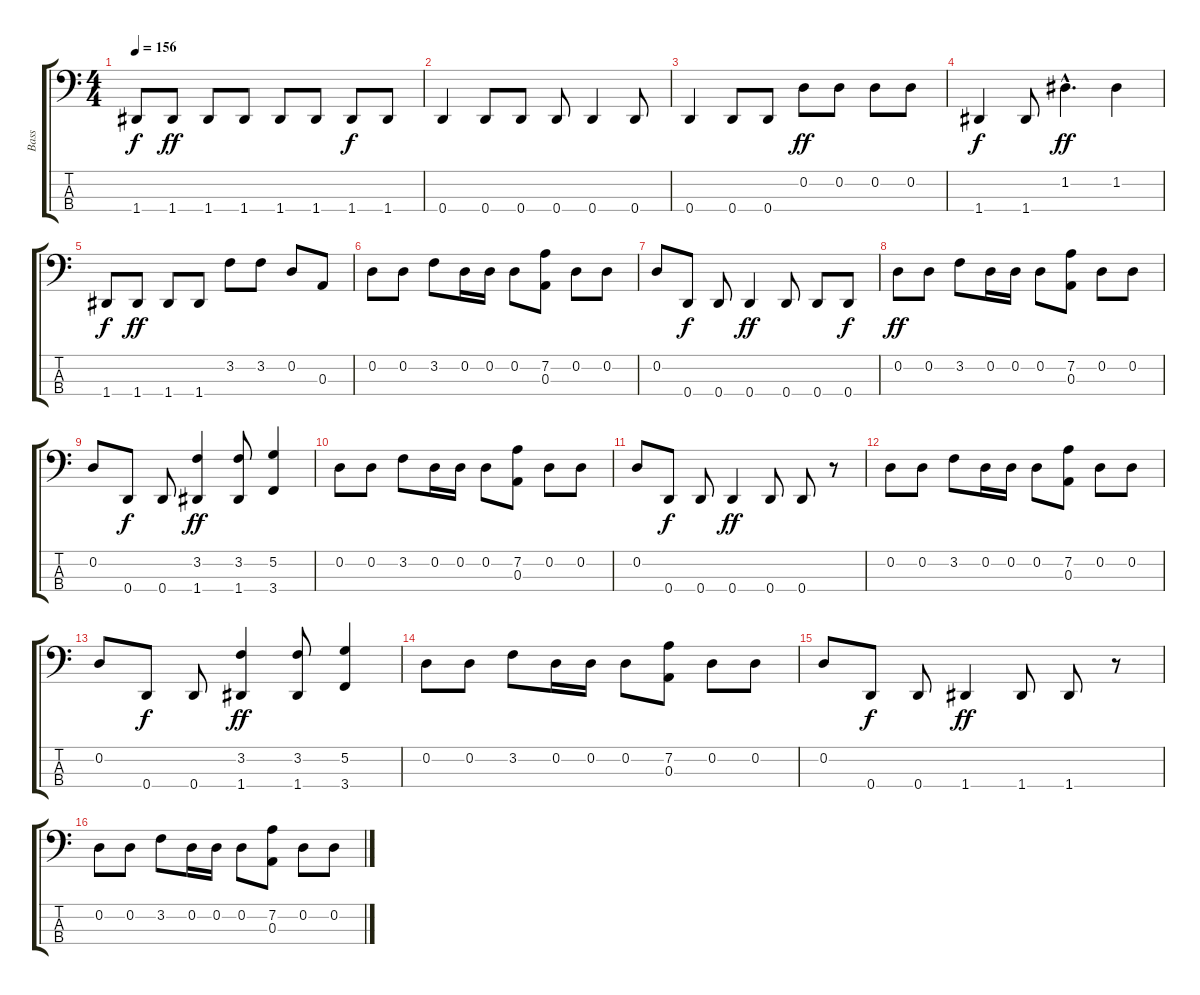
\track ("Bass                " "Bass      ") {instrument slapbass2}
\staff {score tabs}
\tuning (G2 D2 A1 D1) {hide}
\ts (4 4)
\tempo 156
\clef f4
\ks c
1.4.8{dy f} 1.4.8{dy ff} 1.4.8 1.4.8 1.4.8 1.4.8 1.4.8{dy f} 1.4.8 |
0.4.4 0.4.8 0.4.8 0.4.8 0.4.4 0.4.8 |
0.4.4 0.4.8 0.4.8 0.2.8{dy ff} 0.2.8 0.2.8 0.2.8 |
1.4.4{dy f} 1.4.8 1.2{hac}.4{d dy ff} 1.2.4 |
1.4.8{dy f} 1.4.8{dy ff} 1.4.8 1.4.8 3.2.8 3.2.8 0.2.8 0.3.8 |
0.2.8 0.2.8 3.2.8 0.2.16 0.2.16 0.2.8 (7.2 0.3).8 0.2.8 0.2.8 |
0.2.8 0.4.8{dy f} 0.4.8 0.4.4{dy ff} 0.4.8 0.4.8 0.4.8{dy f} |
0.2.8{dy ff} 0.2.8 3.2.8 0.2.16 0.2.16 0.2.8 (7.2 0.3).8 0.2.8 0.2.8 |
0.2.8 0.4.8{dy f} 0.4.8 (3.2 1.4).4{dy ff} (3.2 1.4).8 (5.2 3.4).4 |
0.2.8 0.2.8 3.2.8 0.2.16 0.2.16 0.2.8 (7.2 0.3).8 0.2.8 0.2.8 |
0.2.8 0.4.8{dy f} 0.4.8 0.4.4{dy ff} 0.4.8 0.4.8 r.8 |
0.2.8 0.2.8 3.2.8 0.2.16 0.2.16 0.2.8 (7.2 0.3).8 0.2.8 0.2.8 |
0.2.8 0.4.8{dy f} 0.4.8 (3.2 1.4).4{dy ff} (3.2 1.4).8 (5.2 3.4).4 |
0.2.8 0.2.8 3.2.8 0.2.16 0.2.16 0.2.8 (7.2 0.3).8 0.2.8 0.2.8 |
0.2.8 0.4.8{dy f} 0.4.8 1.4.4{dy ff} 1.4.8 1.4.8 r.8 |
0.2.8 0.2.8 3.2.8 0.2.16 0.2.16 0.2.8 (7.2 0.3).8 0.2.8 0.2.8
